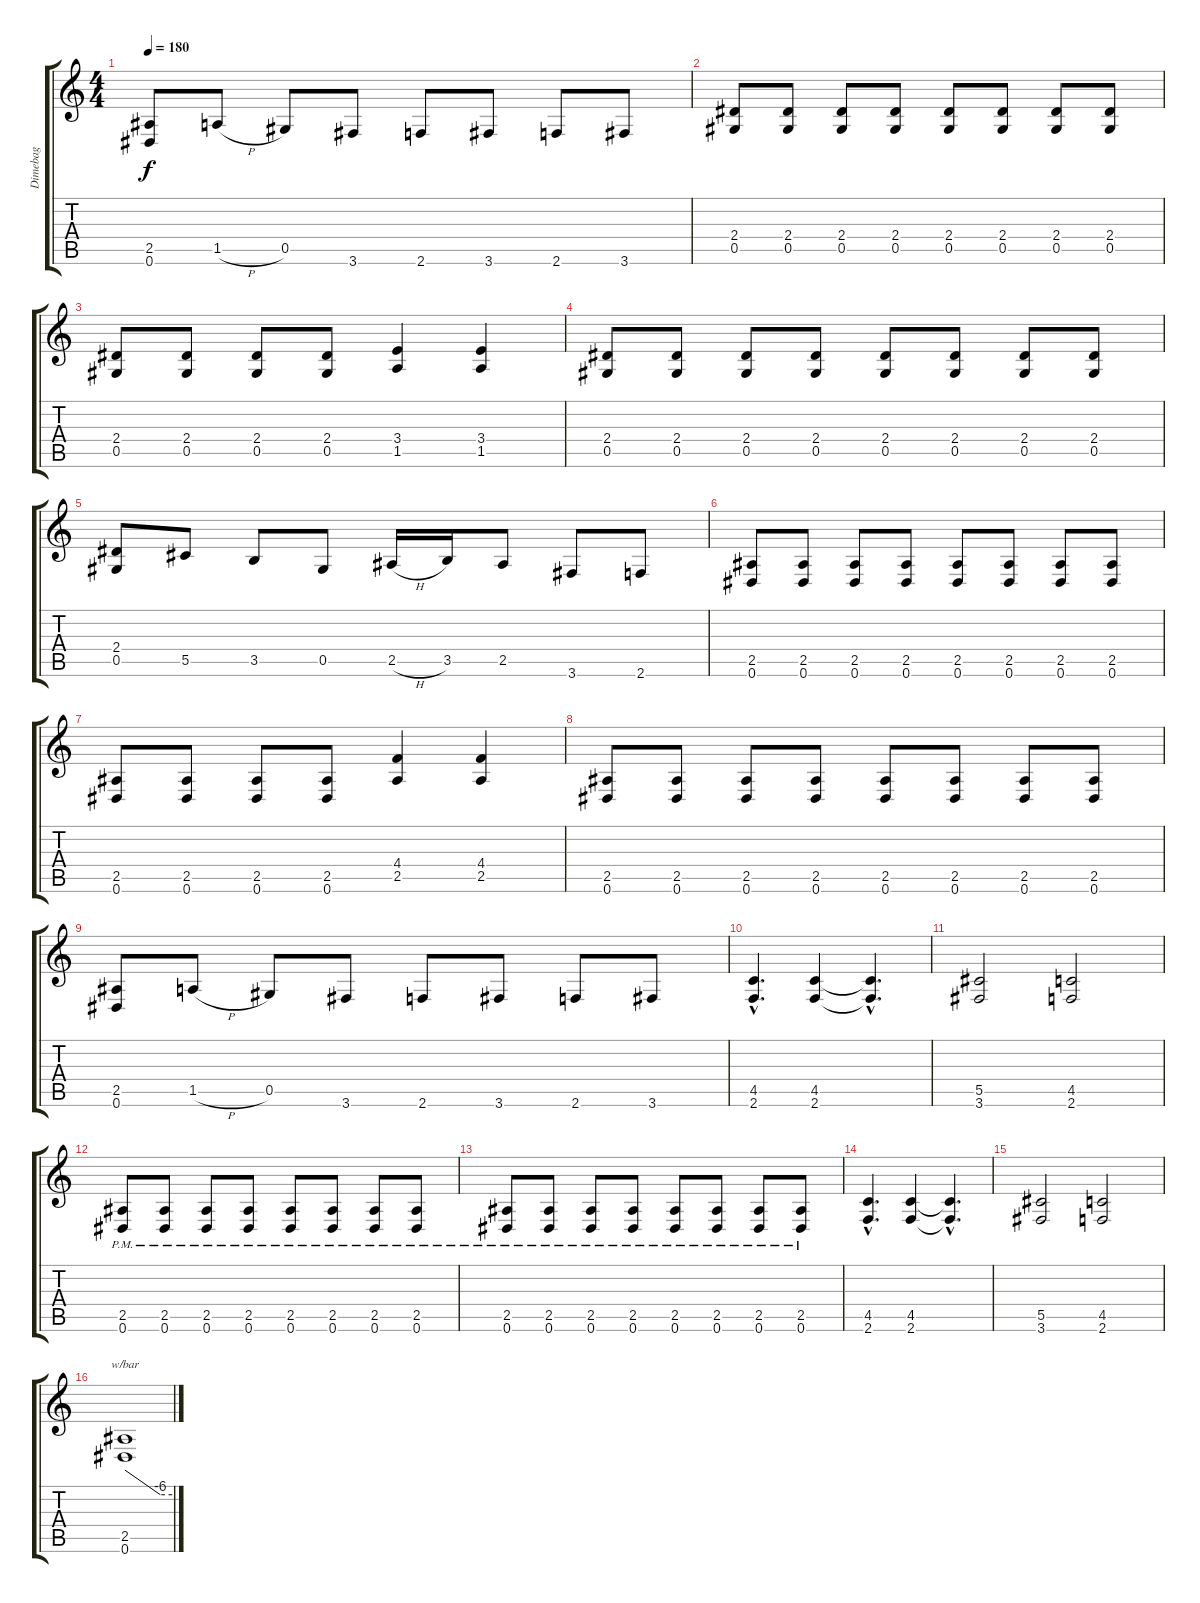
\track ("Dimebag" "Dimebag") {instrument distortionguitar}
\staff {score tabs}
\tuning (Eb4 Bb3 Gb3 Db3 Ab2 Eb2) {hide}
\ts (4 4)
\tempo 180
\clef g2
\ks c
(2.5 0.6).8{dy f} 1.5{h}.8 0.5.8 3.6.8 2.6.8 3.6.8 2.6.8 3.6.8 |
(2.4 0.5).8 (2.4 0.5).8 (2.4 0.5).8 (2.4 0.5).8 (2.4 0.5).8 (2.4 0.5).8 (2.4 0.5).8 (2.4 0.5).8 |
(2.4 0.5).8 (2.4 0.5).8 (2.4 0.5).8 (2.4 0.5).8 (3.4 1.5).4 (3.4 1.5).4 |
(2.4 0.5).8 (2.4 0.5).8 (2.4 0.5).8 (2.4 0.5).8 (2.4 0.5).8 (2.4 0.5).8 (2.4 0.5).8 (2.4 0.5).8 |
(2.4 0.5).8 5.5.8 3.5.8 0.5.8 2.5{h}.16 3.5.16 2.5.8 3.6.8 2.6.8 |
(2.5 0.6).8 (2.5 0.6).8 (2.5 0.6).8 (2.5 0.6).8 (2.5 0.6).8 (2.5 0.6).8 (2.5 0.6).8 (2.5 0.6).8 |
(2.5 0.6).8 (2.5 0.6).8 (2.5 0.6).8 (2.5 0.6).8 (4.4 2.5).4 (4.4 2.5).4 |
(2.5 0.6).8 (2.5 0.6).8 (2.5 0.6).8 (2.5 0.6).8 (2.5 0.6).8 (2.5 0.6).8 (2.5 0.6).8 (2.5 0.6).8 |
(2.5 0.6).8 1.5{h}.8 0.5.8 3.6.8 2.6.8 3.6.8 2.6.8 3.6.8 |
(4.5{hac} 2.6{hac}).4{d} (4.5 2.6).4 (4.5{hac t} 2.6{hac t}).4{d} |
(5.5 3.6).2 (4.5 2.6).2 |
(2.5{pm} 0.6).8 (2.5{pm} 0.6).8 (2.5{pm} 0.6).8 (2.5{pm} 0.6).8 (2.5{pm} 0.6).8 (2.5{pm} 0.6).8 (2.5{pm} 0.6).8 (2.5{pm} 0.6).8 |
(2.5{pm} 0.6).8 (2.5{pm} 0.6).8 (2.5{pm} 0.6).8 (2.5{pm} 0.6).8 (2.5{pm} 0.6).8 (2.5{pm} 0.6).8 (2.5{pm} 0.6).8 (2.5{pm} 0.6).8 |
(4.5{hac} 2.6{hac}).4{d} (4.5 2.6).4 (4.5{hac t} 2.6{hac t}).4{d} |
(5.5 3.6).2 (4.5 2.6).2 |
(2.5 0.6).1{tbe (custom default 0 0 45 -24 60 -24)}
